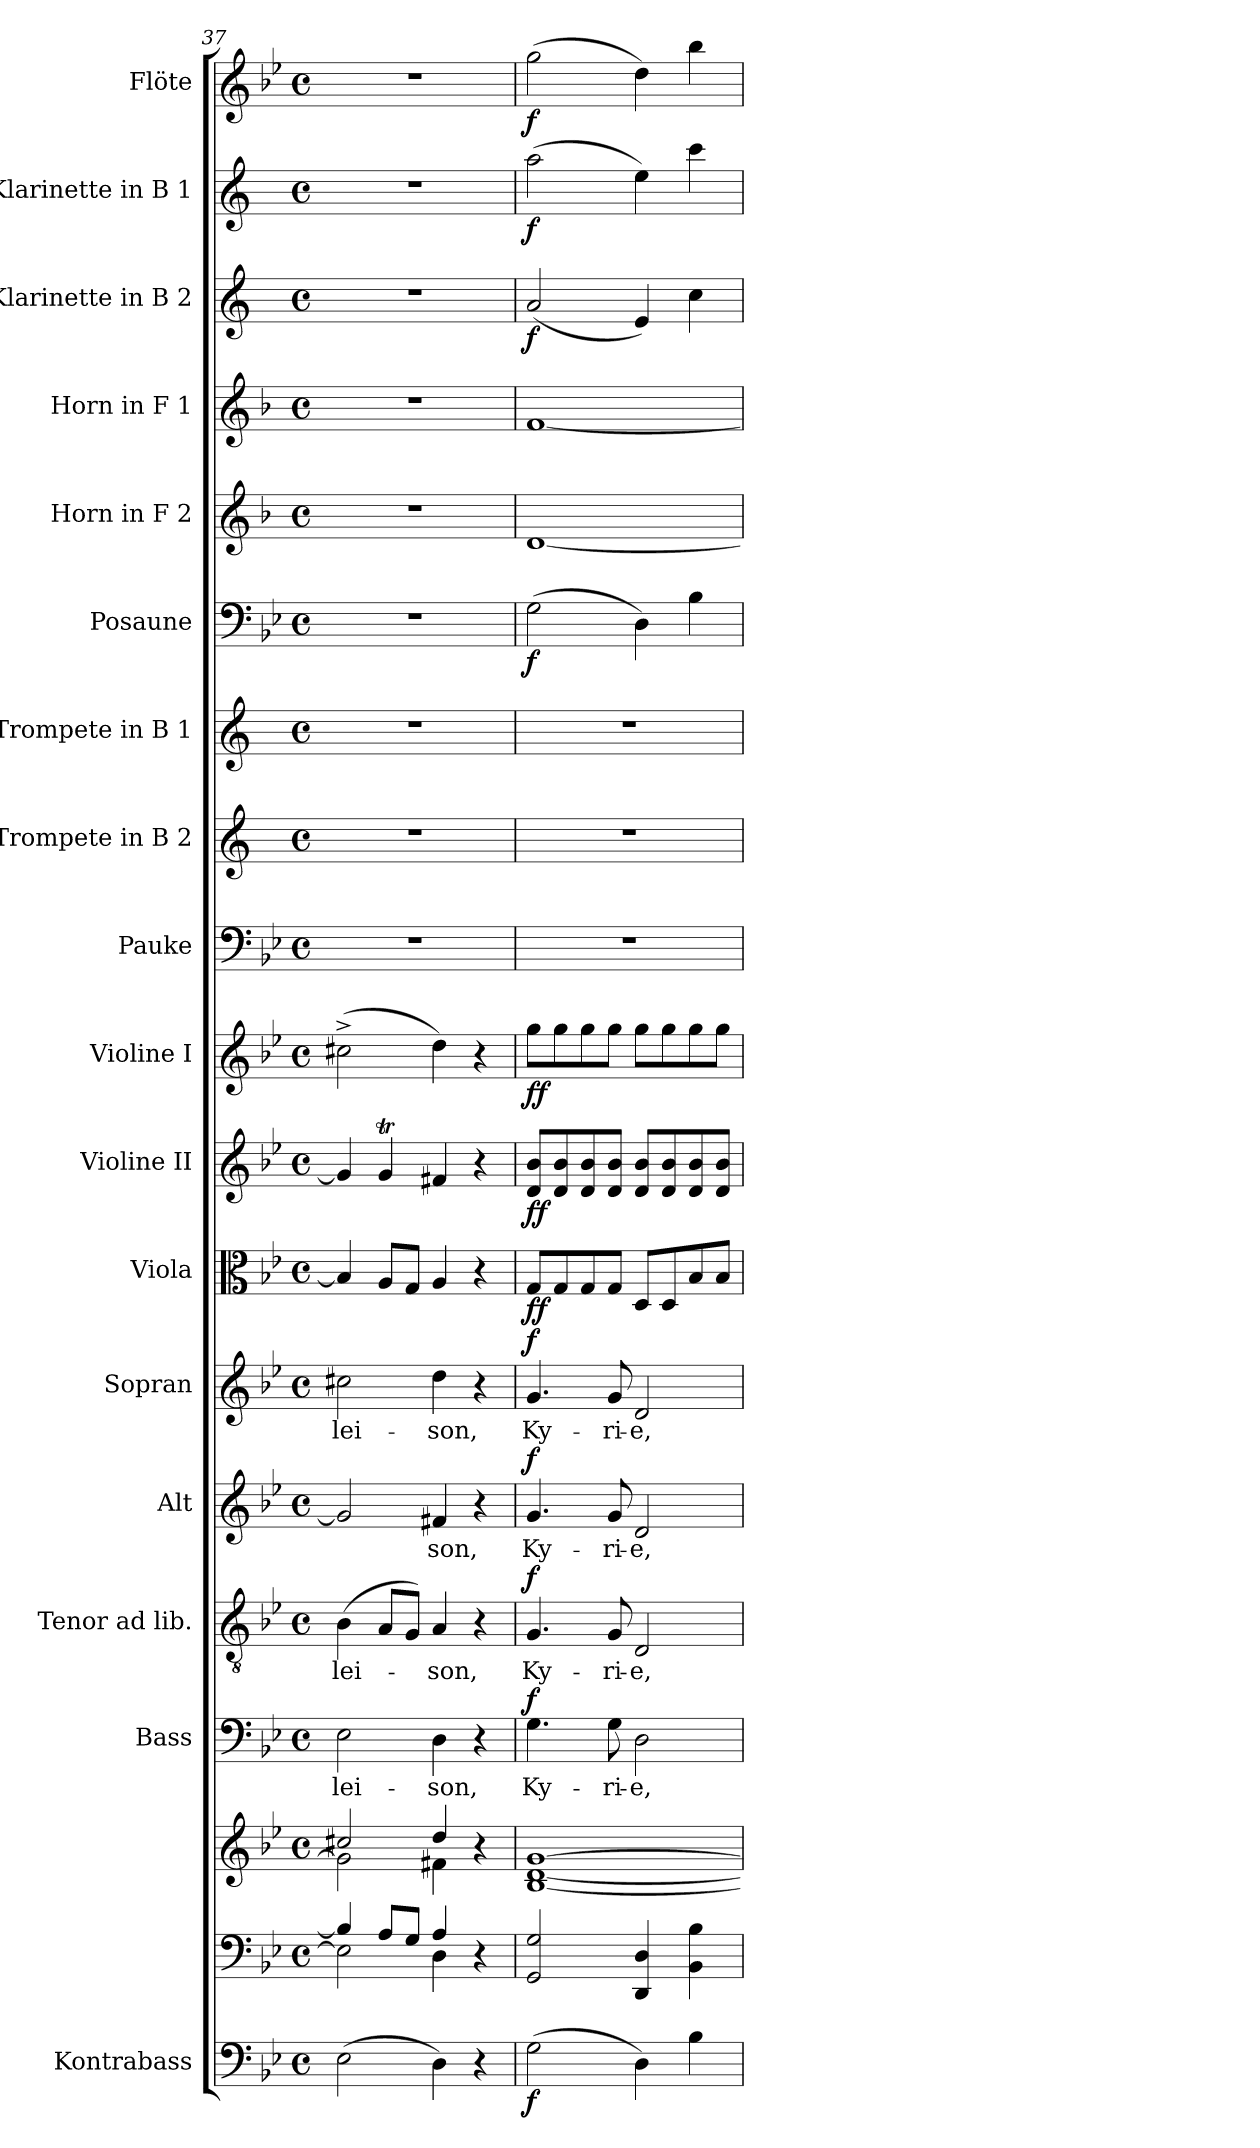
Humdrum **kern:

**kern	**dynam	**kern	**kern	**kern	**text	**dynam	**kern	**text	**dynam	**kern	**text	**dynam	**kern	**text	**dynam	**kern	**dynam	**kern	**dynam	**kern	**dynam	**kern	**kern	**kern	**kern	**dynam	**kern	**kern	**kern	**dynam	**kern	**dynam	**kern	**dynam
*part18	*part18	*part17	*part17	*part16	*part16	*part16	*part15	*part15	*part15	*part14	*part14	*part14	*part13	*part13	*part13	*part12	*part12	*part11	*part11	*part10	*part10	*part9	*part8	*part7	*part6	*part6	*part5	*part4	*part3	*part3	*part2	*part2	*part1	*part1
*staff19	*staff19	*staff18	*staff17	*staff16	*staff16	*staff16	*staff15	*staff15	*staff15	*staff14	*staff14	*staff14	*staff13	*staff13	*staff13	*staff12	*staff12	*staff11	*staff11	*staff10	*staff10	*staff9	*staff8	*staff7	*staff6	*staff6	*staff5	*staff4	*staff3	*staff3	*staff2	*staff2	*staff1	*staff1
*I"Kontrabass	*	*	*	*I"Bass	*	*	*I"Tenor ad lib.	*	*	*I"Alt	*	*	*I"Sopran	*	*	*I"Viola	*	*I"Violine II	*	*I"Violine I	*	*I"Pauke	*I"Trompete in B 2	*I"Trompete in B 1	*I"Posaune	*	*I"Horn in F 2	*I"Horn in F 1	*I"Klarinette in B 2	*	*I"Klarinette in B 1	*	*I"Flöte	*
*I'Kb.	*	*	*	*I'B	*	*	*I'T	*	*	*I'A	*	*	*I'S	*	*	*I'Vla.	*	*I'Vl. II	*	*I'Vl. I	*	*I'Pk.	*	*	*I'Pos.	*	*I'Hrn. 2	*I'Hrn. 1	*	*	*	*	*I'Fl.	*
*clefF4	*	*clefF4	*clefG2	*clefF4	*	*	*clefGv2	*	*	*clefG2	*	*	*clefG2	*	*	*clefC3	*	*clefG2	*	*clefG2	*	*clefF4	*clefG2	*clefG2	*clefF4	*	*clefG2	*clefG2	*clefG2	*	*clefG2	*	*clefG2	*
*ITrd7c12	*	*	*	*	*	*	*	*	*	*	*	*	*	*	*	*	*	*	*	*	*	*	*ITrd1c2	*ITrd1c2	*	*	*ITrd4c7	*ITrd4c7	*ITrd1c2	*	*ITrd1c2	*	*	*
*k[b-e-]	*	*k[b-e-]	*k[b-e-]	*k[b-e-]	*	*	*k[b-e-]	*	*	*k[b-e-]	*	*	*k[b-e-]	*	*	*k[b-e-]	*	*k[b-e-]	*	*k[b-e-]	*	*k[b-e-]	*k[b-e-]	*k[b-e-]	*k[b-e-]	*	*k[b-e-]	*k[b-e-]	*k[b-e-]	*	*k[b-e-]	*	*k[b-e-]	*
*B-:	*	*B-:	*B-:	*B-:	*	*	*B-:	*	*	*B-:	*	*	*B-:	*	*	*B-:	*	*B-:	*	*B-:	*	*B-:	*B-:	*B-:	*B-:	*	*B-:	*B-:	*B-:	*	*B-:	*	*B-:	*
*M4/4	*	*M4/4	*M4/4	*M4/4	*	*	*M4/4	*	*	*M4/4	*	*	*M4/4	*	*	*M4/4	*	*M4/4	*	*M4/4	*	*M4/4	*M4/4	*M4/4	*M4/4	*	*M4/4	*M4/4	*M4/4	*	*M4/4	*	*M4/4	*
*met(c)	*	*met(c)	*met(c)	*met(c)	*	*	*met(c)	*	*	*met(c)	*	*	*met(c)	*	*	*met(c)	*	*met(c)	*	*met(c)	*	*met(c)	*met(c)	*met(c)	*met(c)	*	*met(c)	*met(c)	*met(c)	*	*met(c)	*	*met(c)	*
=37	=37	=37	=37	=37	=37	=37	=37	=37	=37	=37	=37	=37	=37	=37	=37	=37	=37	=37	=37	=37	=37	=37	=37	=37	=37	=37	=37	=37	=37	=37	=37	=37	=37	=37
*	*	*^	*^	*	*	*	*	*	*	*	*	*	*	*	*	*	*	*	*	*	*	*	*	*	*	*	*	*	*	*	*	*	*	*
!	!	!	!	!	!	!	!LO:LY:b	!	!	!LO:LY:b	!	!	!	!	!	!LO:LY:b	!	!	!	!	!	!	!	!	!	!	!	!	!	!	!	!	!	!	!	!
(>2EE-\	.	4B-/]	2E-\]	2cc#X/	2g\]	2E-\	-lei-	.	(>4B-\	-lei-	.	2g/]	.	.	2cc#X\	-lei-	.	4B-/]	.	4g/]	.	(>2cc#X^>\	.	1r	1r	1r	1r	.	1r	1r	1r	.	1r	.	1r	.
.	.	8A/L	.	.	.	.	.	.	8A/L	.	.	.	.	.	.	.	.	8A/L	.	4gT/	.	.	.	.	.	.	.	.	.	.	.	.	.	.	.	.
.	.	8G/J	.	.	.	.	.	.	8G/J)	.	.	.	.	.	.	.	.	8G/J	.	.	.	.	.	.	.	.	.	.	.	.	.	.	.	.	.	.
!	!	!	!	!	!	!	!LO:LY:b	!	!	!LO:LY:b	!	!	!LO:LY:b	!	!	!LO:LY:b	!	!	!	!	!	!	!	!	!	!	!	!	!	!	!	!	!	!	!	!
4DD\)	.	4A/	4D\	4dd/	4f#X\	4D\	-son,	.	4A/	-son,	.	4f#X/	-son,	.	4dd\	-son,	.	4A/	.	4f#X/	.	4dd\)	.	.	.	.	.	.	.	.	.	.	.	.	.	.
4r	.	4r	4ryy	4r	4ryy	4r	.	.	4r	.	.	4r	.	.	4r	.	.	4r	.	4r	.	4r	.	.	.	.	.	.	.	.	.	.	.	.	.	.
=38	=38	=38	=38	=38	=38	=38	=38	=38	=38	=38	=38	=38	=38	=38	=38	=38	=38	=38	=38	=38	=38	=38	=38	=38	=38	=38	=38	=38	=38	=38	=38	=38	=38	=38	=38	=38
!	!LO:DY:b	!	!	!	!	!	!LO:LY:b	!LO:DY:a	!	!LO:LY:b	!LO:DY:a	!	!LO:LY:b	!LO:DY:a	!	!LO:LY:b	!LO:DY:a	!	!LO:DY:b	!	!LO:DY:b	!	!LO:DY:b	!	!	!	!	!LO:DY:b	!	!	!	!LO:DY:b	!	!LO:DY:b	!	!LO:DY:b
*	*	*v	*v	*	*	*	*	*	*	*	*	*	*	*	*	*	*	*	*	*	*	*	*	*	*	*	*	*	*	*	*	*	*	*	*	*
*	*	*	*v	*v	*	*	*	*	*	*	*	*	*	*	*	*	*	*	*	*	*	*	*	*	*	*	*	*	*	*	*	*	*	*	*
(>2GG\	f	2GG/ 2G/	[1B- [1d [1g	4.G\	Ky-	f	4.G/	Ky-	f	4.g/	Ky-	f	4.g/	Ky-	f	8G/L	ff	8d/ 8b-/L	ff	8gg\L	ff	1r	1r	1r	(>2G\	f	[1G	[1B-	(<2g/	f	(>2gg\	f	(>2gg\	f
.	.	.	.	.	.	.	.	.	.	.	.	.	.	.	.	8G/	.	8d/ 8b-/	.	8gg\	.	.	.	.	.	.	.	.	.	.	.	.	.	.
.	.	.	.	.	.	.	.	.	.	.	.	.	.	.	.	8G/	.	8d/ 8b-/	.	8gg\	.	.	.	.	.	.	.	.	.	.	.	.	.	.
!	!	!	!	!	!LO:LY:b	!	!	!LO:LY:b	!	!	!LO:LY:b	!	!	!LO:LY:b	!	!	!	!	!	!	!	!	!	!	!	!	!	!	!	!	!	!	!	!
.	.	.	.	8G\	-ri-	.	8G/	-ri-	.	8g/	-ri-	.	8g/	-ri-	.	8G/J	.	8d/ 8b-/J	.	8gg\J	.	.	.	.	.	.	.	.	.	.	.	.	.	.
!	!	!	!	!	!LO:LY:b	!	!	!LO:LY:b	!	!	!LO:LY:b	!	!	!LO:LY:b	!	!	!	!	!	!	!	!	!	!	!	!	!	!	!	!	!	!	!	!
4DD\)	.	4DD/ 4D/	.	2D\	-e,	.	2D/	-e,	.	2d/	-e,	.	2d/	-e,	.	8D/L	.	8d/ 8b-/L	.	8gg\L	.	.	.	.	4D\)	.	.	.	4d/)	.	4dd\)	.	4dd\)	.
.	.	.	.	.	.	.	.	.	.	.	.	.	.	.	.	8D/	.	8d/ 8b-/	.	8gg\	.	.	.	.	.	.	.	.	.	.	.	.	.	.
4BB-\	.	4BB-\ 4B-\	.	.	.	.	.	.	.	.	.	.	.	.	.	8B-/	.	8d/ 8b-/	.	8gg\	.	.	.	.	4B-\	.	.	.	4b-\	.	4bb-\	.	4bb-\	.
.	.	.	.	.	.	.	.	.	.	.	.	.	.	.	.	8B-/J	.	8d/ 8b-/J	.	8gg\J	.	.	.	.	.	.	.	.	.	.	.	.	.	.
=	=	=	=	=	=	=	=	=	=	=	=	=	=	=	=	=	=	=	=	=	=	=	=	=	=	=	=	=	=	=	=	=	=	=
*-	*-	*-	*-	*-	*-	*-	*-	*-	*-	*-	*-	*-	*-	*-	*-	*-	*-	*-	*-	*-	*-	*-	*-	*-	*-	*-	*-	*-	*-	*-	*-	*-	*-	*-
